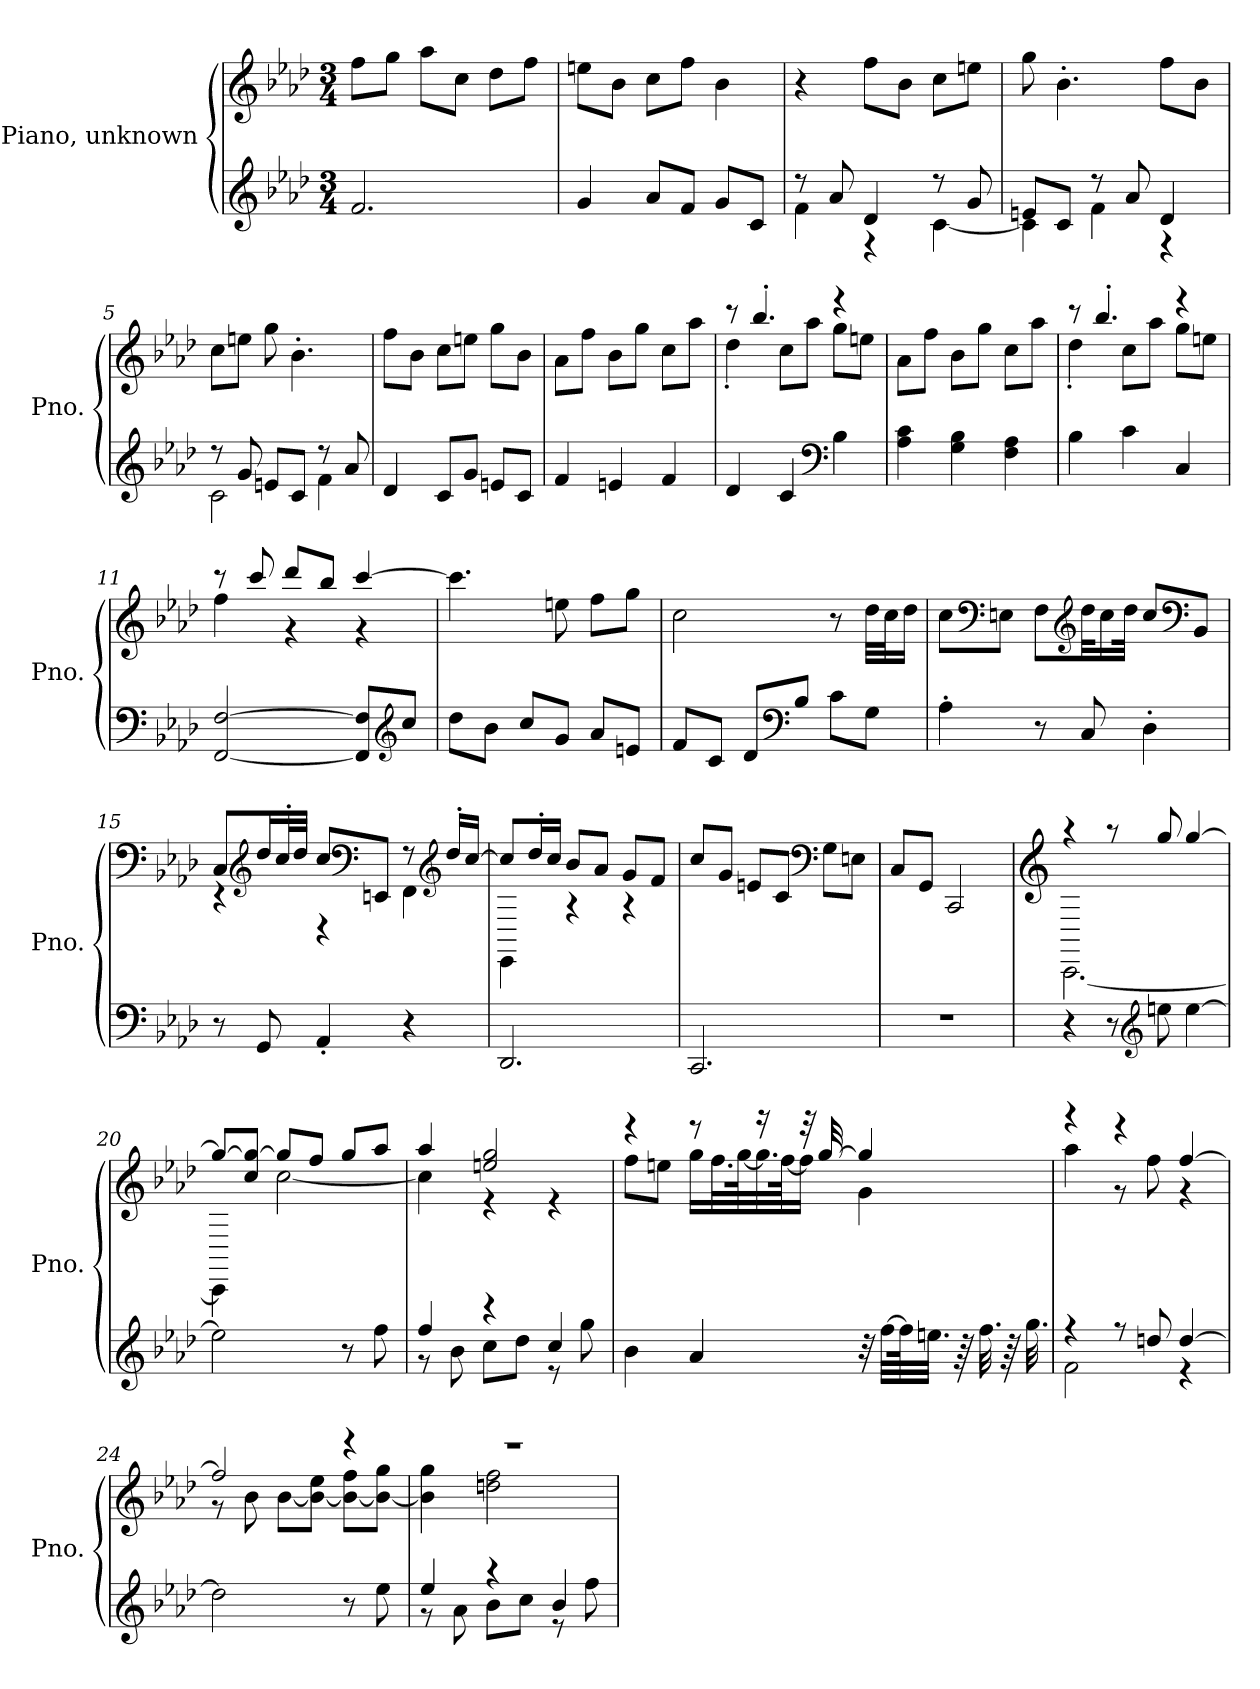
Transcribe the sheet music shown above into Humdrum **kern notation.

**kern	**kern
*part1	*part1
*staff2	*staff1
*I"Piano, unknown	*
*I'Pno.	*
*clefG2	*clefG2
*k[b-e-a-d-]	*k[b-e-a-d-]
*M3/4	*M3/4
*MM180	*MM180
=1	=1
2.f/	8ff\L
.	8gg\J
.	8aa-\L
.	8cc\J
.	8dd-\L
.	8ff\J
=2	=2
4g/	8een\L
.	8b-\J
8a-/L	8cc\L
8f/J	8ff\J
8g/L	4b-\
8c/J	.
=3	=3
*^	*
8r	4f\	4r
8a-/	.	.
4d-/	4r	8ff\L
.	.	8b-\J
8r	[4c\	8cc\L
8g/	.	8een\J
=4	=4	=4
8en/L	4c\]	8gg\
8c/J	.	4.b-'\
8r	4f\	.
8a-/	.	.
4d-/	4r	8ff\L
.	.	8b-\J
=5	=5	=5
8r	2c\	8cc\L
8g/	.	8een\J
8en/L	.	8gg\
8c/J	.	4.b-'\
8r	4f\	.
8a-/	.	.
*v	*v	*
!!LO:LB:g=z
=6	=6
4d-/	8ff\L
.	8b-\J
8c/L	8cc\L
8g/J	8een\J
8en/L	8gg\L
8c/J	8b-\J
=7	=7
4f/	8a-\L
.	8ff\J
4en/	8b-\L
.	8gg\J
4f/	8cc\L
.	8aa-\J
=8	=8
*	*^
4d-/	8r	4dd-'\
.	4.bb-'/	.
4c/	.	8cc\L
.	.	8aa-\J
*clefF4	*	*
4B-\	4r	8gg\L
.	.	8een\J
*	*v	*v
=9	=9
4A-\ 4c\	8a-\L
.	8ff\J
4G\ 4B-\	8b-\L
.	8gg\J
4F\ 4A-\	8cc\L
.	8aa-\J
=10	=10
*	*^
4B-\	8r	4dd-'\
.	4.bb-'/	.
4c\	.	8cc\L
.	.	8aa-\J
4C/	4r	8gg\L
.	.	8een\J
!!LO:LB:g=z	!!
=11	=11	=11
[2FF/ [2F/	8r	4ff\
.	8ccc/	.
.	8ddd-/L	4r
.	8bb-/J	.
8FF/] 8F/]L	[4ccc/	4r
*clefG2	*	*
8cc/J	.	.
*	*v	*v
=12	=12
8dd-\L	4.ccc\]
8b-\J	.
8cc/L	.
8g/J	8een\
8a-/L	8ff\L
8en/J	8gg\J
=13	=13
8f/L	2cc\
8c/J	.
8d-/L	.
*clefF4	*
8B-/J	.
8c\L	8r
8G\J	32dd-\LLL
.	32cc\J
.	16dd-\JJ
=14	=14
4A-'\	8cc\L
*	*clefF4
.	8En\J
8r	8F\L
*	*clefG2
8C/	32dd-\KL
.	16cc\
.	32dd-\JJk
4D-'\	8cc/L
*	*clefF4
.	8BB-/J
!!LO:LB:g=z
=15	=15
*	*^
8r	8C/L	4r
*	*clefG2	*
8GG/	16dd-/L	.
.	32cc'/L	.
.	32dd-/JJJ	.
4AA-'/	8cc/L	4r
*	*clefF4	*
.	8EEn/J	.
4r	8r	4FF\
*	*clefG2	*
.	16dd-'/LL	.
.	[16cc/JJ	.
=16	=16	=16
2.DD-/	8cc/L]	4EE-\
.	16dd-'/L	.
.	16cc/JJ	.
.	8b-/L	4r
.	8a-/J	.
.	8g/L	4r
.	8f/J	.
*	*v	*v
=17	=17
2.CC/	8cc/L
.	8g/J
.	8en/L
.	8c/J
*	*clefF4
.	8G\L
.	8En\J
=18	=18
2.r	8C/L
.	8GG/J
.	2CC/
!!LO:LB:g=z
=19	=19
*	*clefG2
*	*^
4r	4r	[2.CC\
8r	8r	.
*clefG2	*	*
8een\	8gg/	.
[4ee\	[4gg/	.
=20	=20	=20
2ee\]	8gg/L_	4CC\]
.	8cc/ 8gg/_J	.
.	8gg/L]	[2cc\
.	8ff/J	.
8r	8gg/L	.
8ff\	8aa-/J	.
=21	=21	=21
*^	*	*
4ff/	8r	4aa-/	4cc\]
.	8b-\	.	.
4r	8cc\L	2een/ 2gg/	4r
.	8dd-\J	.	.
4cc/	8r	.	4r
.	8gg\	.	.
*v	*v	*	*
!!LO:LB:g=z	!!
=22	=22	=22
4b-\	4r	8ff\L
.	.	8een\J
4a-/	8r	16gg\LL
.	.	32.ff\L
.	.	[64gg\K
.	16r	32.gg\]
.	.	[64ff\JK
.	32r	16ff\JJ]
.	[32gg/	.
32r	4gg/]	4g\
[32ff\LLL	.	.
64ff\K]	.	.
32.een\JJJ	.	.
64r	.	.
32.ff\	.	.
64r	.	.
32.gg\	.	.
=23	=23	=23
*^	*	*
4r	2f\	4r	4aa-\
8r	.	4r	8r
8ddn/	.	.	8ff\
[4dd/	4r	[4ff/	4r
*v	*v	*	*
=24	=24	=24
2dd\]	2ff/]	8r
.	.	8b-\
.	.	[8b-\L
.	.	8b-\_ 8ee-\J
8r	4r	8b-\_ 8ff\L
8ee-\	.	8b-\_ 8gg\J
!!LO:PB:g=z	!!
=25	=25	=25
*^	*	*
4ee-/	8r	2.r	4b-\] 4gg\
.	8a-\	.	.
4r	8b-\L	.	2ddn\ 2ff\
.	8cc\J	.	.
4b-/	8r	.	.
.	8ff\	.	.
*v	*v	*	*
*	*v	*v
=	=
*-	*-
